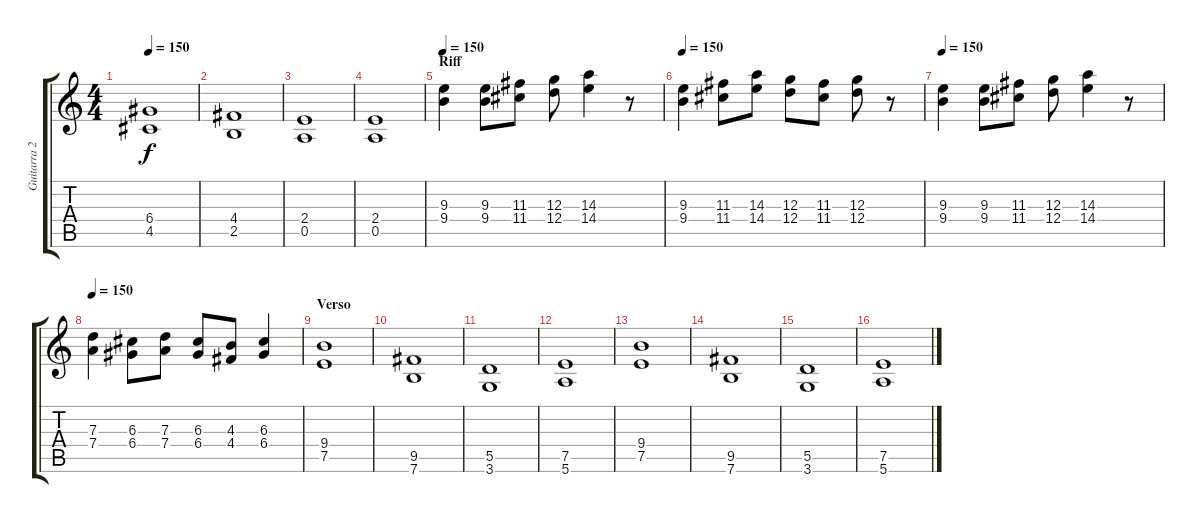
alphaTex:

\track ("Guitarra 2" "Guitarra 2") {instrument overdrivenguitar}
\staff {score tabs}
\tuning (E4 B3 G3 D3 A2 E2) {hide}
\ts (4 4)
\tempo 150
\clef g2
\ks c
(6.4 4.5).1{dy f} |
(4.4 2.5).1 |
(2.4 0.5).1 |
(2.4 0.5).1 |
\section ("" "Riff")
\tempo 150
(9.3 9.4).4{volume 16} (9.3 9.4).8 (11.3 11.4).8 (12.3 12.4).8 (14.3 14.4).4 r.8 |
\tempo 150
(9.3 9.4).4 (11.3 11.4).8 (14.3 14.4).8 (12.3 12.4).8 (11.3 11.4).8 (12.3 12.4).8 r.8 |
\tempo 150
(9.3 9.4).4 (9.3 9.4).8 (11.3 11.4).8 (12.3 12.4).8 (14.3 14.4).4 r.8 |
\tempo 150
(7.3 7.4).4 (6.3 6.4).8 (7.3 7.4).8 (6.3 6.4).8 (4.3 4.4).8 (6.3 6.4).4 |
\section ("" "Verso")
(9.4 7.5).1 |
(9.5 7.6).1 |
(5.5 3.6).1 |
(7.5 5.6).1 |
(9.4 7.5).1 |
(9.5 7.6).1 |
(5.5 3.6).1 |
(7.5 5.6).1
